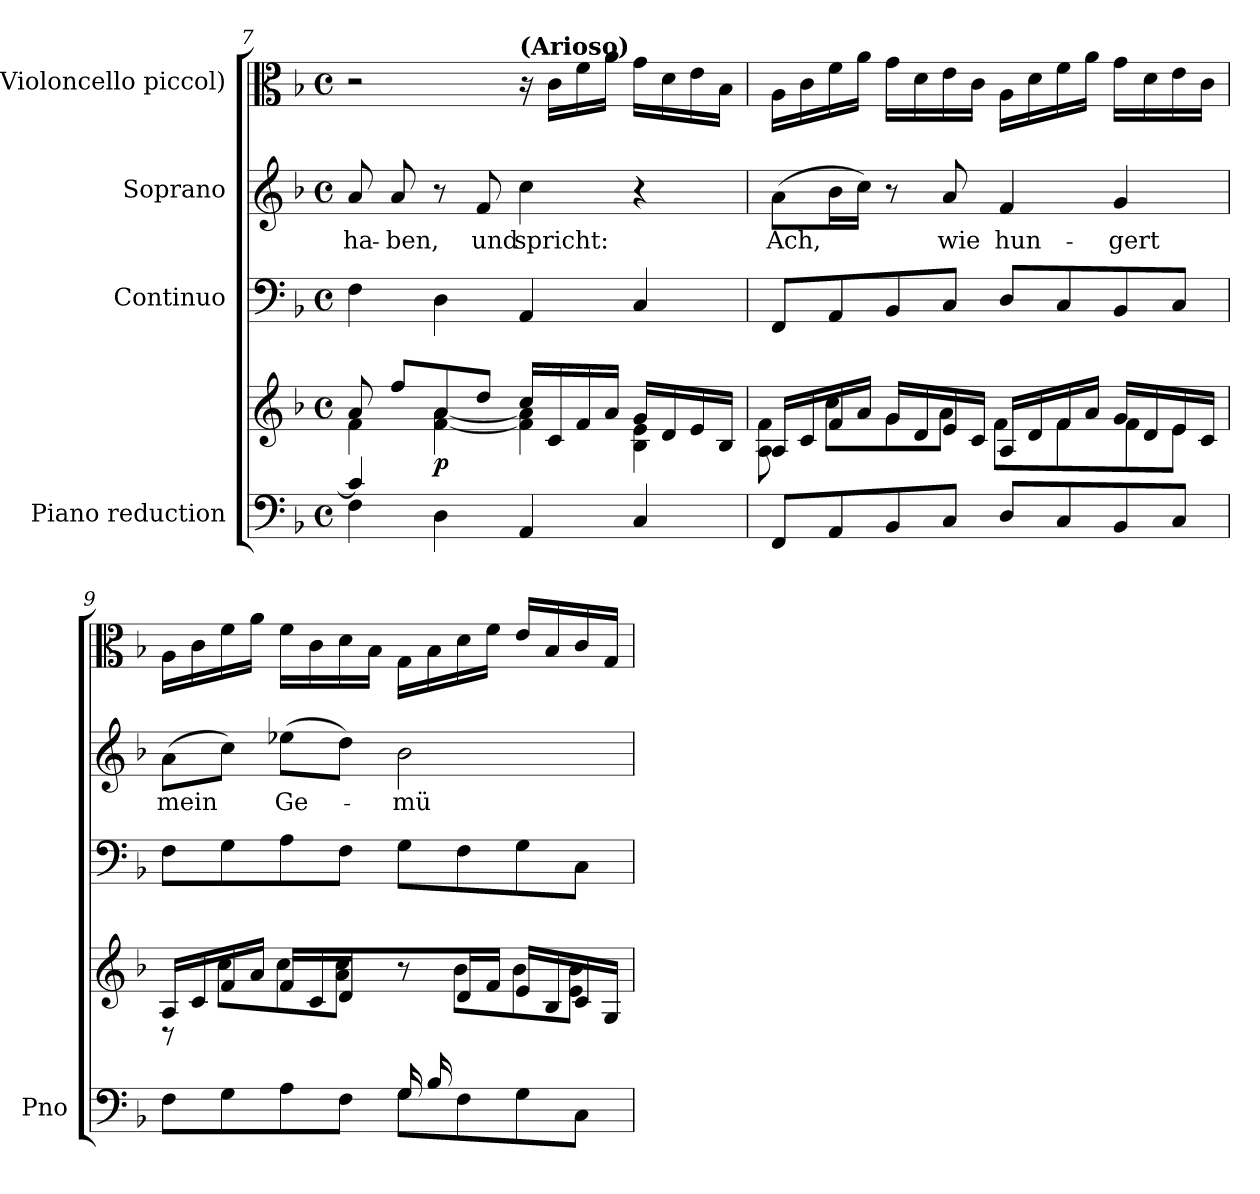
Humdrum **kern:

**kern	**kern	**dynam	**kern	**kern	**text	**kern
*part4	*part4	*part4	*part3	*part2	*part2	*part1
*staff5	*staff4	*staff4/5	*staff3	*staff2	*staff2	*staff1
*I"Piano reduction	*	*	*I"Continuo	*I"Soprano	*	*I"(Violoncello piccol)
*I'Pno	*	*	*	*	*	*
!!LO:LB:g=z
*clefF4	*clefG2	*	*clefF4	*clefG2	*	*clefC3
*k[b-]	*k[b-]	*	*k[b-]	*k[b-]	*	*k[b-]
*M4/4	*M4/4	*	*M4/4	*M4/4	*	*M4/4
*met(c)	*met(c)	*	*met(c)	*met(c)	*	*met(c)
=7	=7	=7	=7	=7	=7	=7
*^	*^	*	*	*	*	*
!	!	!	!	!	!	!	!LO:LY:b	!
4c/]	4F\	8a/	4f\	.	4F\	8a/	ha-	2r
!	!	!	!	!	!	!	!LO:LY:b	!
.	.	8ff/L	.	.	.	8a/	-ben,	.
!	!	!	!	!LO:DY:b	!	!	!	!
4D\	4ryy	8a/	[4f\ [4a\	p	4D\	8r	.	.
!	!	!	!	!	!	!	!LO:LY:b	!
.	.	8dd/J	.	.	.	8f/	und	.
!	!	!	!	!	!	!	!	!LO:TX:a:B:t=(Arioso)
!	!	!	!	!	!	!	!LO:LY:b	!
4AA/	2ryy	16cc/LL	4f\] 4a\]	.	4AA/	4cc\	spricht:	16r
.	.	16c/	.	.	.	.	.	16c\LL
.	.	16f/	.	.	.	.	.	16f\
.	.	16a/JJ	.	.	.	.	.	16a\JJ
4C/	.	16g/LL	4B-\ 4e\	.	4C/	4r	.	16g\LL
.	.	16d/	.	.	.	.	.	16d\
.	.	16e/	.	.	.	.	.	16e\
.	.	16B-/JJ	.	.	.	.	.	16B-\JJ
*v	*v	*	*	*	*	*	*	*
=8	=8	=8	=8	=8	=8	=8	=8
!	!	!	!	!	!	!LO:LY:b	!
8FF/L	16A/LL	8A\ 8f\	.	8FF/L	(>8a\L	Ach,	16A\LL
.	16c/	.	.	.	.	.	16c\
8AA/	16f/	8cc\L	.	8AA/	16b-\L	.	16f\
.	16a/JJ	.	.	.	16cc\JJ)	.	16a\JJ
8BB-/	16g/LL	8g\	.	8BB-/	8r	.	16g\LL
.	16d/	.	.	.	.	.	16d\
!	!	!	!	!	!	!LO:LY:b	!
8C/J	16e/	8a\J	.	8C/J	8a/	wie	16e\
.	16c/JJ	.	.	.	.	.	16c\JJ
!	!	!	!	!	!	!LO:LY:b	!
8D/L	16A/LL	8f\L	.	8D/L	4f/	hun-	16A\LL
.	16d/	.	.	.	.	.	16d\
8C/	16f/	8f\	.	8C/	.	.	16f\
.	16a/JJ	.	.	.	.	.	16a\JJ
!	!	!	!	!	!	!LO:LY:b	!
8BB-/	16g/LL	8f\	.	8BB-/	4g/	-gert	16g\LL
.	16d/	.	.	.	.	.	16d\
8C/J	16e/	8e\J	.	8C/J	.	.	16e\
.	16c/JJ	.	.	.	.	.	16c\JJ
=9	=9	=9	=9	=9	=9	=9	=9
*^	*	*	*	*	*	*	*
!	!	!	!	!	!	!	!LO:LY:b	!
4..ryy	8F\L	16A/LL	8r	.	8F\L	(>8a\L	mein	16A\LL
.	.	16c/	.	.	.	.	.	16c\
.	8G\	16f/	8cc\L	.	8G\	8cc\J)	.	16f\
.	.	16a/JJ	.	.	.	.	.	16a\JJ
!	!	!	!	!	!	!	!LO:LY:b	!
.	8A\	16f/LL	8cc\	.	8A\	(>8ee-X\L	Ge-	16f\LL
.	.	16c/	.	.	.	.	.	16c\
.	8F\J	16d/	8a\ 8cc\J	.	8F\J	8dd\J)	.	16d\
16B-/JJ	.	8.ryy	.	.	.	.	.	16B-\JJ
!	!	!	!	!	!	!	!LO:LY:b	!
16G/LL	8G\L	.	8r	.	8G\L	2b-\	-mü-	16G\LL
16B-/	.	.	.	.	.	.	.	16B-\
4.ryy	8F\	16d/	8b-\L	.	8F\	.	.	16d\
.	.	16f/JJ	.	.	.	.	.	16f\JJ
.	8G\	16e/LL	8b-\	.	8G\	.	.	16e/LL
.	.	16B-/	.	.	.	.	.	16B-/
.	8C\J	16c/	8e\ 8b-\J	.	8C\J	.	.	16c/
.	.	16G/JJ	.	.	.	.	.	16G/JJ
*v	*v	*	*	*	*	*	*	*
*	*v	*v	*	*	*	*	*
=	=	=	=	=	=	=
*-	*-	*-	*-	*-	*-	*-
